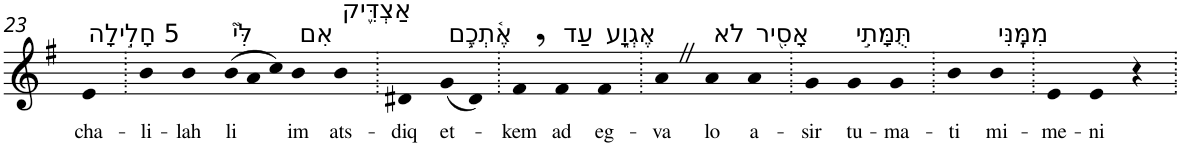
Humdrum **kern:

**kern	**text
*part1	*part1
*staff1	*staff1
*I"Piano	*
*I'Pno	*
!!LO:PB:g=z
*clefG2	*
*k[f#]	*
*G:	*
=23	=23
!LO:TX:a:t=5 חָלִ֣ילָה	!
!	!LO:LY:b
4e	cha-
=24.	=24.
!	!LO:LY:b
4b	-li-
!	!LO:LY:b
4b	-lah
!LO:TX:a:t=לִּי֮	!
!	!LO:LY:b
(12b	li
12a	.
12cc)	.
!LO:TX:a:t=אִם	!
!	!LO:LY:b
4b	im
!LO:TX:a:t=אַצְדִּ֪יק	!
!	!LO:LY:b
4b	ats-
=25.	=25.
!	!LO:LY:b
4d#X	-diq
!LO:TX:a:t=אֶ֫תְכֶ֥ם	!
!	!LO:LY:b
(8g	et-
8d#)	.
=26.	=26.
!	!LO:LY:b
4f#,	-kem
!LO:TX:a:t=עַד	!
!	!LO:LY:b
4f#	ad
!LO:TX:a:t=אֶגְוָ֑ע	!
!	!LO:LY:b
4f#	eg-
=27.	=27.
!	!LO:LY:b
4aZ	-va
!LO:TX:a:t=לֹא	!
!	!LO:LY:b
4a	lo
!LO:TX:a:t=אָסִ֖יר	!
!	!LO:LY:b
4a	a-
=28.	=28.
!	!LO:LY:b
4g	-sir
!LO:TX:a:t=תֻּמָּתִ֣י	!
!	!LO:LY:b
4g	tu-
!	!LO:LY:b
4g	-ma-
=29.	=29.
!	!LO:LY:b
4b	-ti
!LO:TX:a:t=מִמֶּֽנִּי	!
!	!LO:LY:b
4b	mi-
=30.	=30.
!	!LO:LY:b
4e	-me-
!	!LO:LY:b
4e	-ni
4r	.
=.	=.
*-	*-
